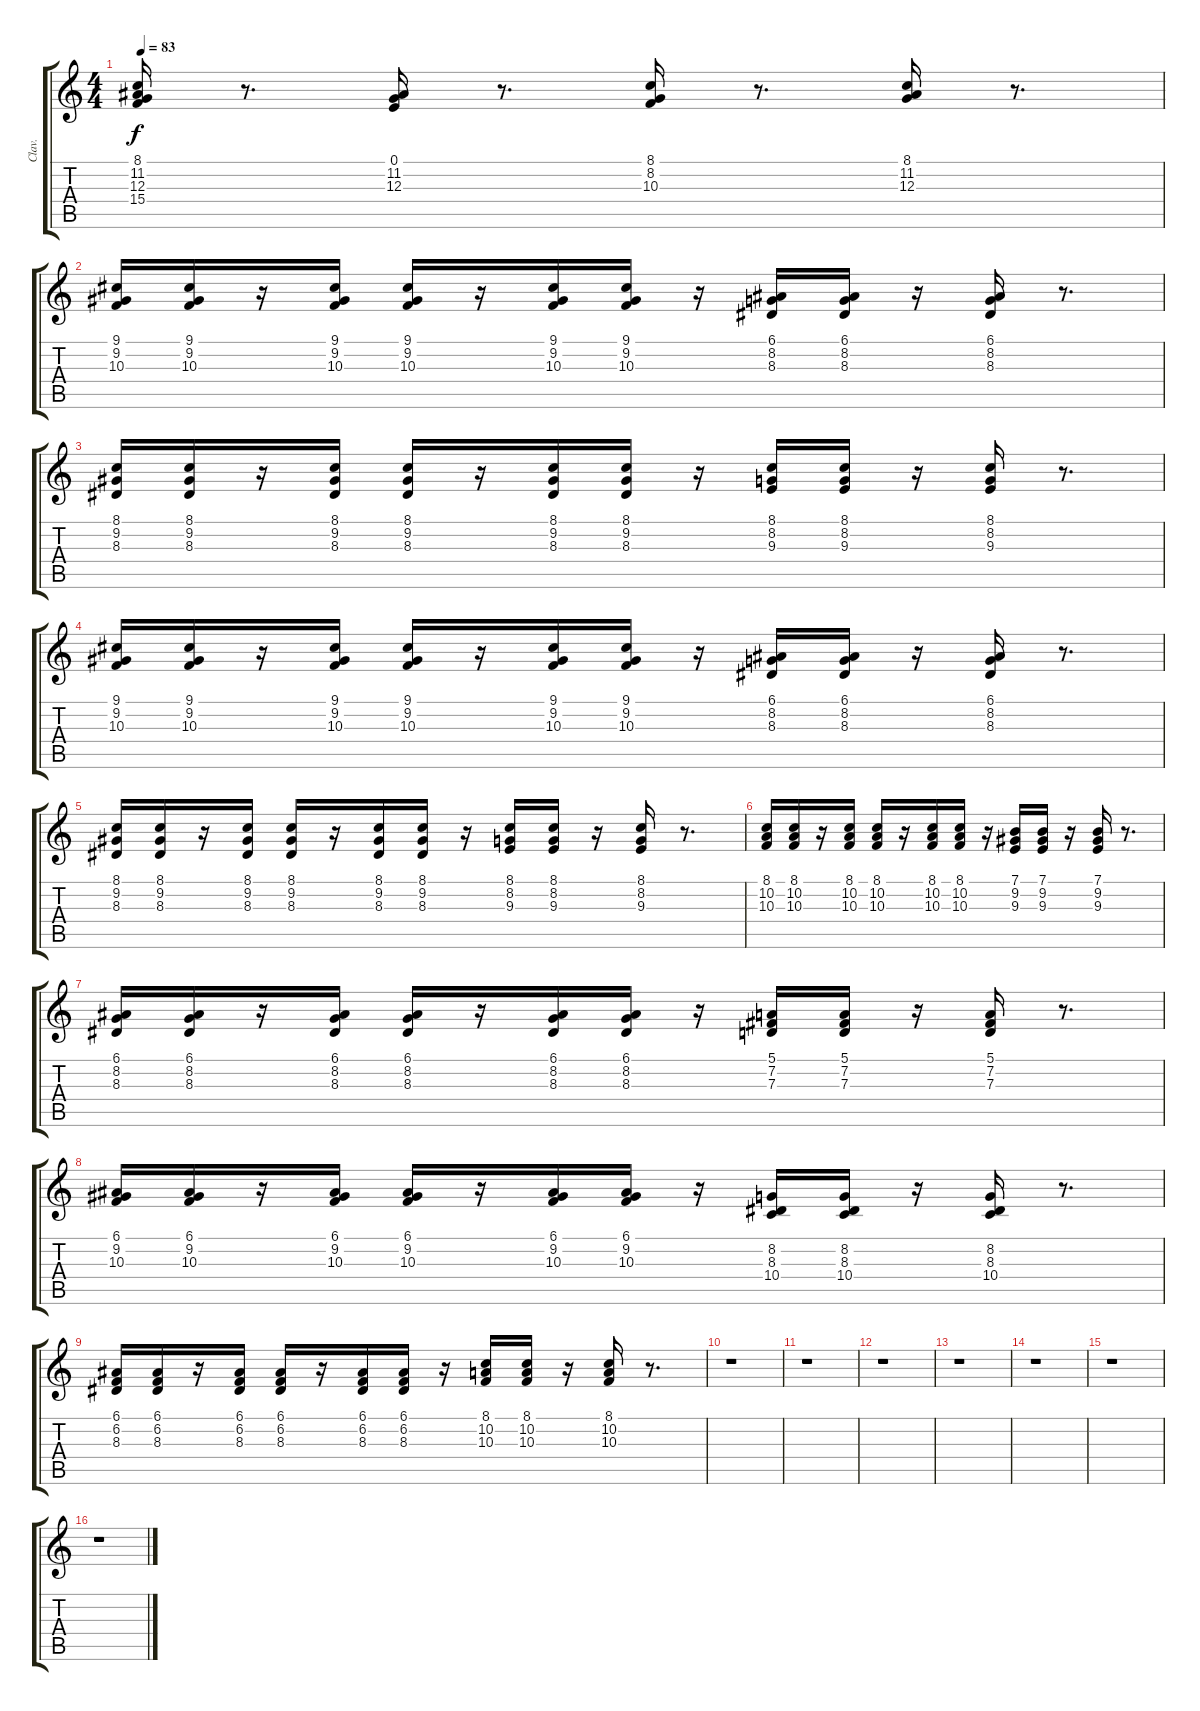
\track ("Clav." "Clav.") {instrument clavinet}
\staff {score tabs}
\tuning (E4 B3 G3 D3 A2 E2) {hide}
\ts (4 4)
\tempo 83
\clef g2
\ks c
(8.1 11.2 12.3 15.4).16{dy f} r.8{d} (0.1 11.2 12.3).16 r.8{d} (8.1 8.2 10.3).16 r.8{d} (8.1 11.2 12.3).16 r.8{d} |
(9.1 9.2 10.3).16 (9.1 9.2 10.3).16 r.16 (9.1 9.2 10.3).16 (9.1 9.2 10.3).16 r.16 (9.1 9.2 10.3).16 (9.1 9.2 10.3).16 r.16 (6.1 8.2 8.3).16 (6.1 8.2 8.3).16 r.16 (6.1 8.2 8.3).16 r.8{d} |
(8.1 9.2 8.3).16 (8.1 9.2 8.3).16 r.16 (8.1 9.2 8.3).16 (8.1 9.2 8.3).16 r.16 (8.1 9.2 8.3).16 (8.1 9.2 8.3).16 r.16 (8.1 8.2 9.3).16 (8.1 8.2 9.3).16 r.16 (8.1 8.2 9.3).16 r.8{d} |
(9.1 9.2 10.3).16 (9.1 9.2 10.3).16 r.16 (9.1 9.2 10.3).16 (9.1 9.2 10.3).16 r.16 (9.1 9.2 10.3).16 (9.1 9.2 10.3).16 r.16 (6.1 8.2 8.3).16 (6.1 8.2 8.3).16 r.16 (6.1 8.2 8.3).16 r.8{d} |
(8.1 9.2 8.3).16 (8.1 9.2 8.3).16 r.16 (8.1 9.2 8.3).16 (8.1 9.2 8.3).16 r.16 (8.1 9.2 8.3).16 (8.1 9.2 8.3).16 r.16 (8.1 8.2 9.3).16 (8.1 8.2 9.3).16 r.16 (8.1 8.2 9.3).16 r.8{d} |
(8.1 10.2 10.3).16 (8.1 10.2 10.3).16 r.16 (8.1 10.2 10.3).16 (8.1 10.2 10.3).16 r.16 (8.1 10.2 10.3).16 (8.1 10.2 10.3).16 r.16 (7.1 9.2 9.3).16 (7.1 9.2 9.3).16 r.16 (7.1 9.2 9.3).16 r.8{d} |
(6.1 8.2 8.3).16 (6.1 8.2 8.3).16 r.16 (6.1 8.2 8.3).16 (6.1 8.2 8.3).16 r.16 (6.1 8.2 8.3).16 (6.1 8.2 8.3).16 r.16 (5.1 7.2 7.3).16 (5.1 7.2 7.3).16 r.16 (5.1 7.2 7.3).16 r.8{d} |
(6.1 9.2 10.3).16 (6.1 9.2 10.3).16 r.16 (6.1 9.2 10.3).16 (6.1 9.2 10.3).16 r.16 (6.1 9.2 10.3).16 (6.1 9.2 10.3).16 r.16 (8.2 8.3 10.4).16 (8.2 8.3 10.4).16 r.16 (8.2 8.3 10.4).16 r.8{d} |
(6.1 6.2 8.3).16 (6.1 6.2 8.3).16 r.16 (6.1 6.2 8.3).16 (6.1 6.2 8.3).16 r.16 (6.1 6.2 8.3).16 (6.1 6.2 8.3).16 r.16 (8.1 10.2 10.3).16 (8.1 10.2 10.3).16 r.16 (8.1 10.2 10.3).16 r.8{d} |
r.1 |
r.1 |
r.1 |
r.1 |
r.1 |
r.1 |
r.1
